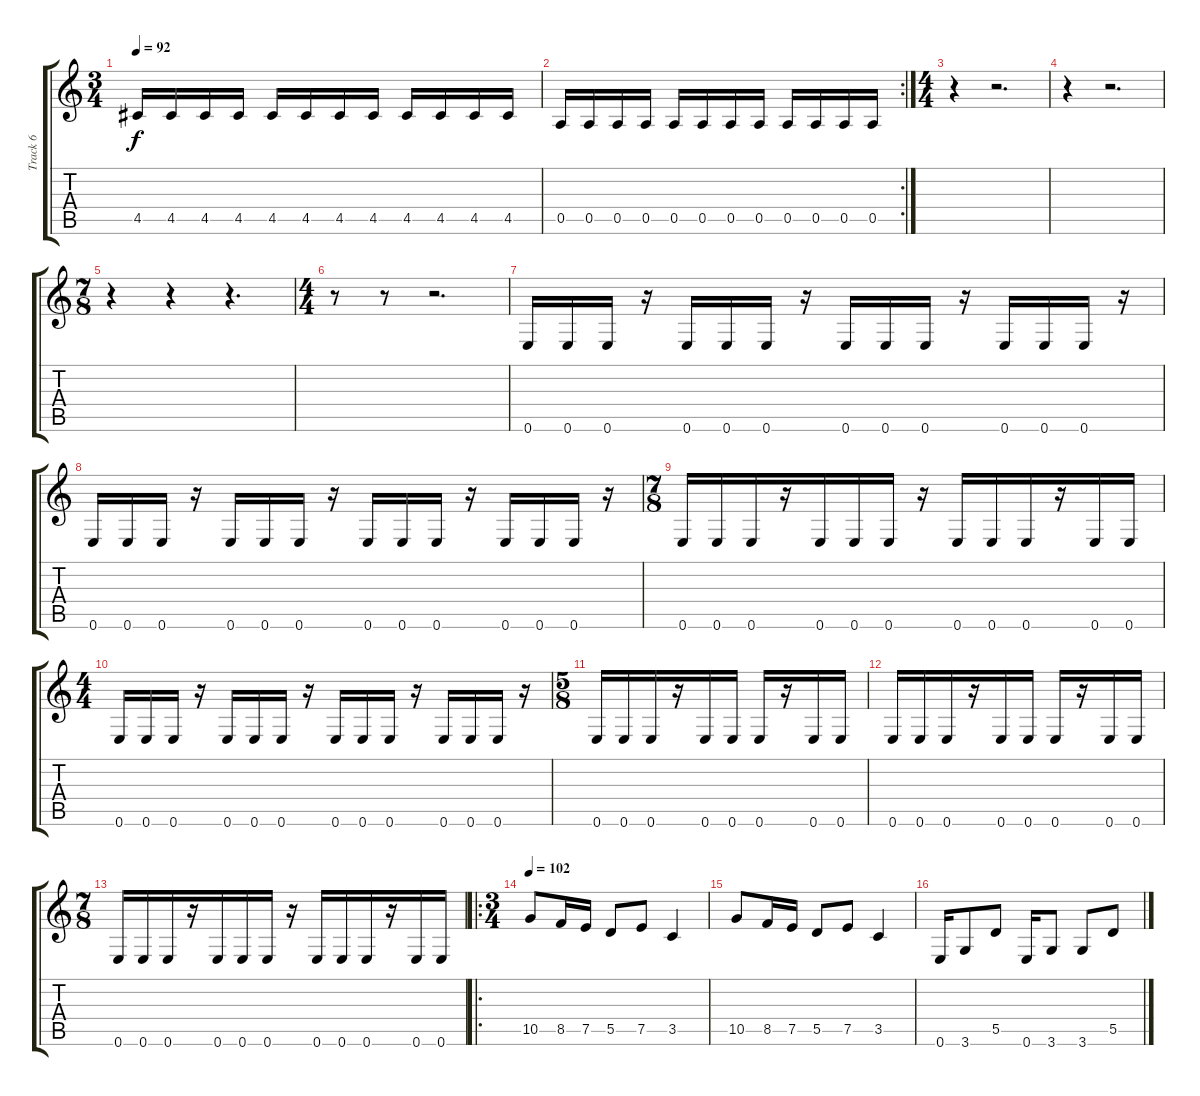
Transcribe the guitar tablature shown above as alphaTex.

\track ("Track 6" "Track 6") {instrument distortionguitar}
\staff {score tabs}
\tuning (E4 B3 G3 D3 A2 E2) {hide}
\ts (3 4)
\tempo 92
\clef g2
\ks c
4.5.16{dy f} 4.5.16 4.5.16 4.5.16 4.5.16 4.5.16 4.5.16 4.5.16 4.5.16 4.5.16 4.5.16 4.5.16 |
\rc 2
0.5.16 0.5.16 0.5.16 0.5.16 0.5.16 0.5.16 0.5.16 0.5.16 0.5.16 0.5.16 0.5.16 0.5.16 |
\ts (4 4)
r.4 r.2{d} |
r.4 r.2{d} |
\ts (7 8)
r.4 r.4 r.4{d} |
\ts (4 4)
r.8 r.8 r.2{d} |
0.6.16 0.6.16 0.6.16 r.16 0.6.16 0.6.16 0.6.16 r.16 0.6.16 0.6.16 0.6.16 r.16 0.6.16 0.6.16 0.6.16 r.16 |
0.6.16 0.6.16 0.6.16 r.16 0.6.16 0.6.16 0.6.16 r.16 0.6.16 0.6.16 0.6.16 r.16 0.6.16 0.6.16 0.6.16 r.16 |
\ts (7 8)
0.6.16 0.6.16 0.6.16 r.16 0.6.16 0.6.16 0.6.16 r.16 0.6.16 0.6.16 0.6.16 r.16 0.6.16 0.6.16 |
\ts (4 4)
0.6.16 0.6.16 0.6.16 r.16 0.6.16 0.6.16 0.6.16 r.16 0.6.16 0.6.16 0.6.16 r.16 0.6.16 0.6.16 0.6.16 r.16 |
\ts (5 8)
0.6.16 0.6.16 0.6.16 r.16 0.6.16 0.6.16 0.6.16 r.16 0.6.16 0.6.16 |
0.6.16 0.6.16 0.6.16 r.16 0.6.16 0.6.16 0.6.16 r.16 0.6.16 0.6.16 |
\ts (7 8)
0.6.16 0.6.16 0.6.16 r.16 0.6.16 0.6.16 0.6.16 r.16 0.6.16 0.6.16 0.6.16 r.16 0.6.16 0.6.16 |
\ro
\ts (3 4)
\tempo 102
10.5.8 8.5.16 7.5.16 5.5.8 7.5.8 3.5.4 |
10.5.8 8.5.16 7.5.16 5.5.8 7.5.8 3.5.4 |
0.6.16 3.6.8 5.5.8 0.6.16 3.6.8 3.6.8 5.5.8
